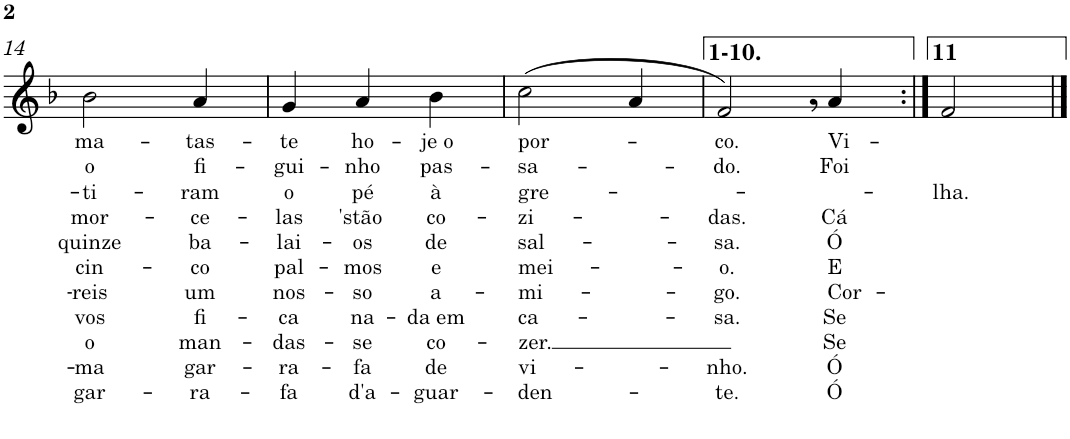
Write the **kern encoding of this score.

**kern	**text	**text	**text	**text	**text	**text	**text	**text	**text	**text	**text
*part1	*part1	*part1	*part1	*part1	*part1	*part1	*part1	*part1	*part1	*part1	*part1
*staff1	*staff1	*staff1	*staff1	*staff1	*staff1	*staff1	*staff1	*staff1	*staff1	*staff1	*staff1
*I"Voice, Voice	*	*	*	*	*	*	*	*	*	*	*
*I'Vo.	*	*	*	*	*	*	*	*	*	*	*
!!LO:PB:g=z
*clefG2	*	*	*	*	*	*	*	*	*	*	*
*k[b-]	*	*	*	*	*	*	*	*	*	*	*
*M3/4	*	*	*	*	*	*	*	*	*	*	*
=14	=14	=14	=14	=14	=14	=14	=14	=14	=14	=14	=14
!	!LO:LY:b	!LO:LY:b	!LO:LY:b	!LO:LY:b	!LO:LY:b	!LO:LY:b	!LO:LY:b	!LO:LY:b	!LO:LY:b	!LO:LY:b	!LO:LY:b
2b-\	ma-	o	-ti-	mor-	quinze	cin-	-reis	vos	o	-ma	gar-
!	!LO:LY:b	!LO:LY:b	!LO:LY:b	!LO:LY:b	!LO:LY:b	!LO:LY:b	!LO:LY:b	!LO:LY:b	!LO:LY:b	!LO:LY:b	!LO:LY:b
4a/	-tas-	fi-	-ram	-ce-	ba-	-co	um	fi-	man-	gar-	-ra-
=15	=15	=15	=15	=15	=15	=15	=15	=15	=15	=15	=15
!	!LO:LY:b	!LO:LY:b	!LO:LY:b	!LO:LY:b	!LO:LY:b	!LO:LY:b	!LO:LY:b	!LO:LY:b	!LO:LY:b	!LO:LY:b	!LO:LY:b
4g/	-te	-gui-	o	-las	-lai-	pal-	nos-	-ca	-das-	-ra-	-fa
!	!LO:LY:b	!LO:LY:b	!LO:LY:b	!LO:LY:b	!LO:LY:b	!LO:LY:b	!LO:LY:b	!LO:LY:b	!LO:LY:b	!LO:LY:b	!LO:LY:b
4a/	ho-	-nho	pé	'stão	-os	-mos	-so	na-	-se	-fa	d'a-
!	!LO:LY:b	!LO:LY:b	!LO:LY:b	!LO:LY:b	!LO:LY:b	!LO:LY:b	!LO:LY:b	!LO:LY:b	!LO:LY:b	!LO:LY:b	!LO:LY:b
4b-\	-je o	pas-	à	co-	de	e	a-	-da em	co-	de	-guar-
=16	=16	=16	=16	=16	=16	=16	=16	=16	=16	=16	=16
!	!LO:LY:b	!LO:LY:b	!LO:LY:b	!LO:LY:b	!LO:LY:b	!LO:LY:b	!LO:LY:b	!LO:LY:b	!LO:LY:b	!LO:LY:b	!LO:LY:b
(>2cc\	por-	-sa-	gre-	-zi-	sal-	mei-	-mi-	ca-	-zer.	vi-	-den-
4a/	.	.	.	.	.	.	.	.	.	.	.
=17	=17	=17	=17	=17	=17	=17	=17	=17	=17	=17	=17
!	!LO:LY:b	!LO:LY:b	!	!LO:LY:b	!LO:LY:b	!LO:LY:b	!LO:LY:b	!LO:LY:b	!	!LO:LY:b	!LO:LY:b
2f,</)	-co.	-do.	.	-das.	-sa.	-o.	-go.	-sa.	.	-nho.	-te.
!	!LO:LY:b	!LO:LY:b	!	!LO:LY:b	!LO:LY:b	!LO:LY:b	!LO:LY:b	!LO:LY:b	!LO:LY:b	!LO:LY:b	!LO:LY:b
4a/	Vi-	Foi	.	Cá	Ó	E	Cor-	Se	Se	Ó	Ó
=18:|!	=18:|!	=18:|!	=18:|!	=18:|!	=18:|!	=18:|!	=18:|!	=18:|!	=18:|!	=18:|!	=18:|!
!	!	!	!LO:LY:b	!	!	!	!	!	!	!	!
2f/	.	.	-lha.	.	.	.	.	.	.	.	.
==	==	==	==	==	==	==	==	==	==	==	==
*-	*-	*-	*-	*-	*-	*-	*-	*-	*-	*-	*-
